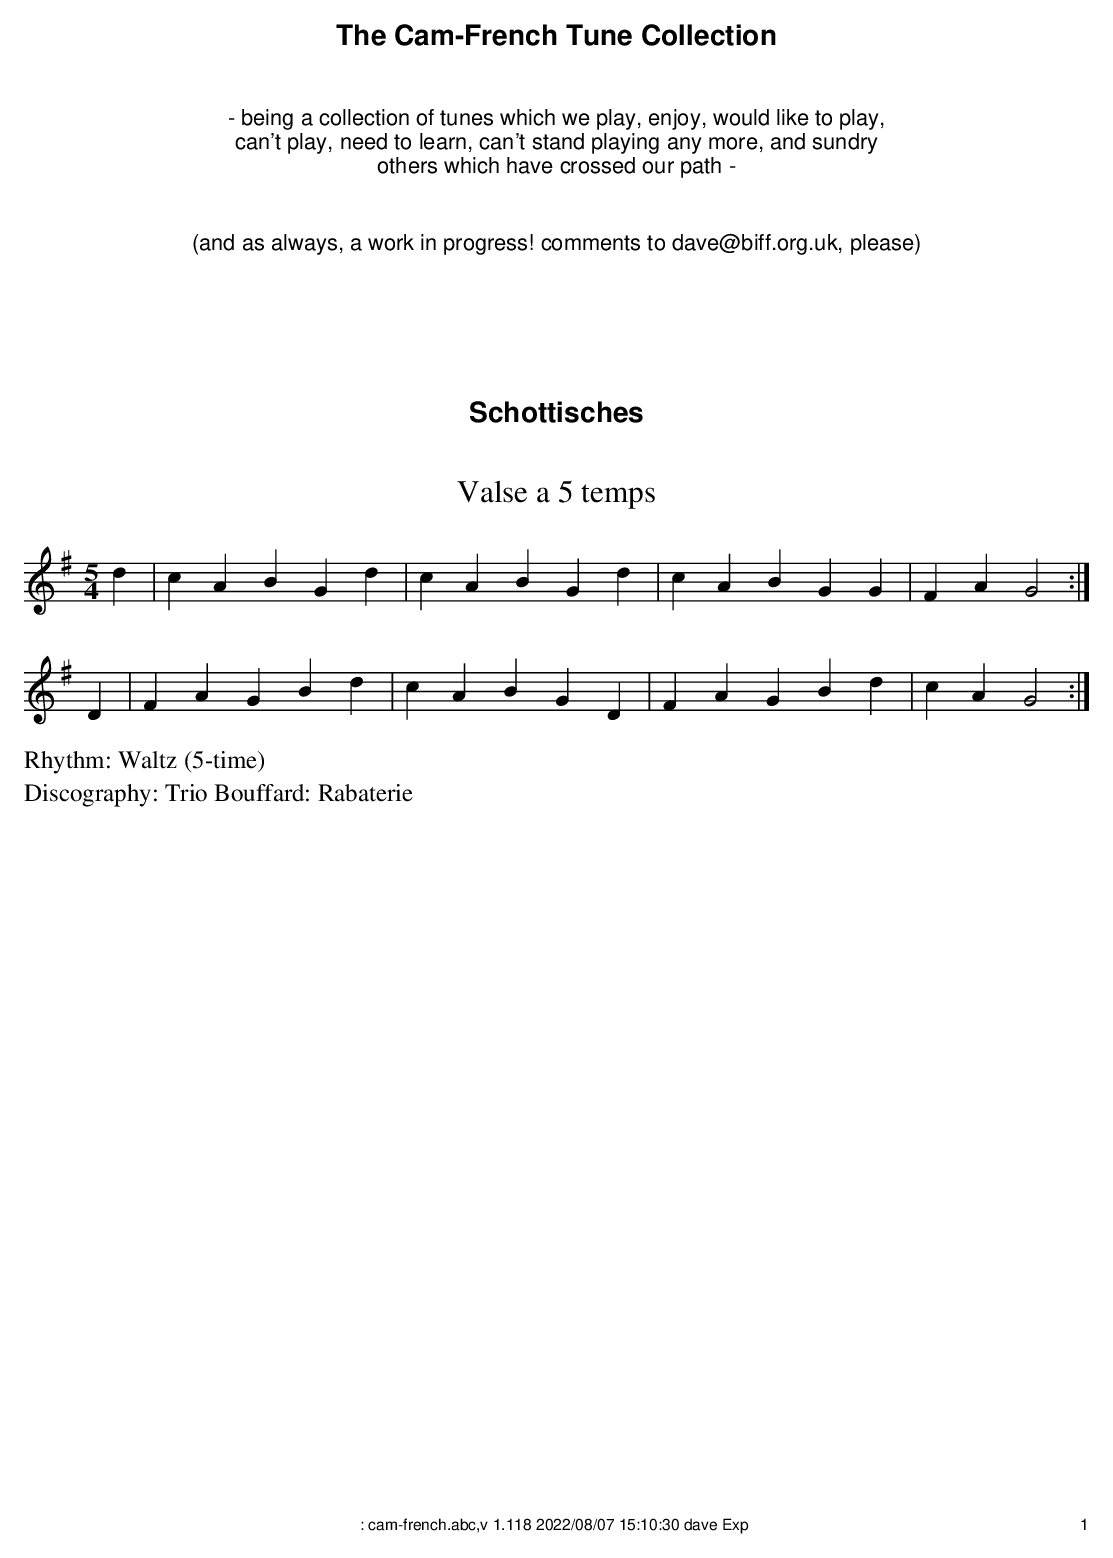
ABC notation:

X:1
T:Valse a 5 temps
M:5/4
L:1/4
K:G
d|cABGd|cABGd|cABGG|FAG2:|
D|FAGBd|cABGD|FAGBd|cAG2:|
